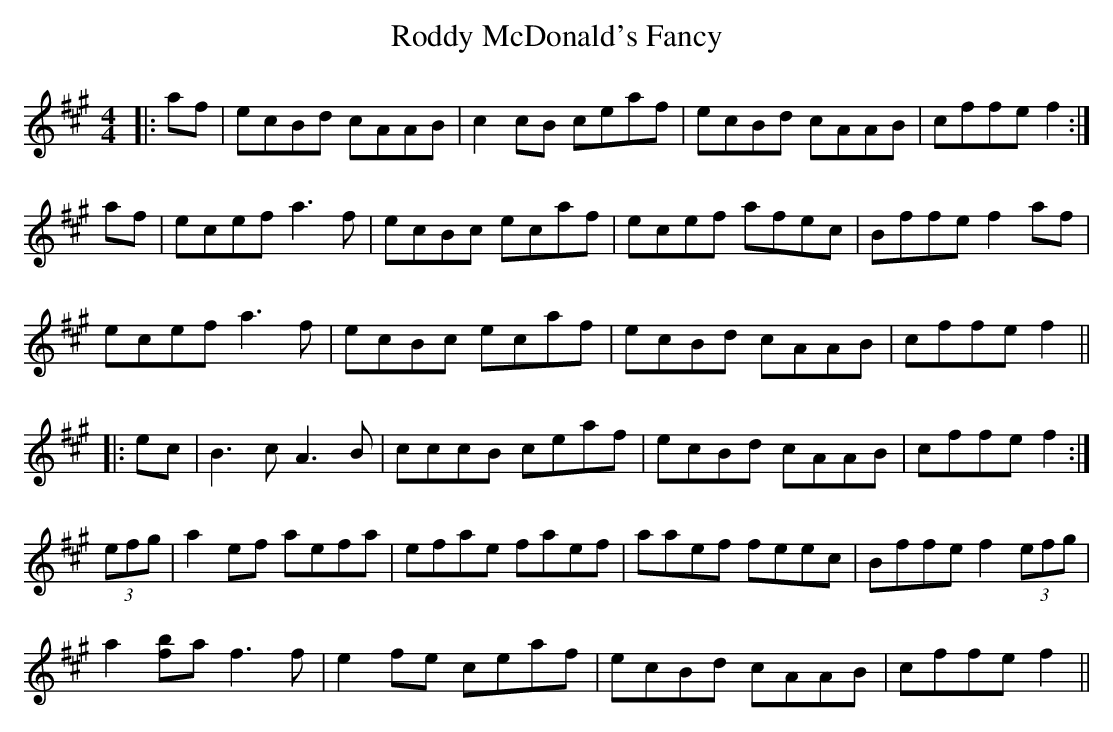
X:1
T: Roddy McDonald's Fancy
M: 4/4
L: 1/8
K: Amaj
|:af|ecBd cAAB|c2cB ceaf|ecBd cAAB|cffe f2:|
af|ecef a3f|ecBc ecaf|ecef afec|Bffe f2af|
ecef a3f|ecBc ecaf|ecBd cAAB|cffe f2||
|:ec|B3c A3B|cccB ceaf|ecBd cAAB|cffe f2:|
(3efg|a2ef aefa|efae faef|aaef feec|Bffe f2(3efg|
a2[fb]a f3f|e2fe ceaf|ecBd cAAB|cffe f2||
